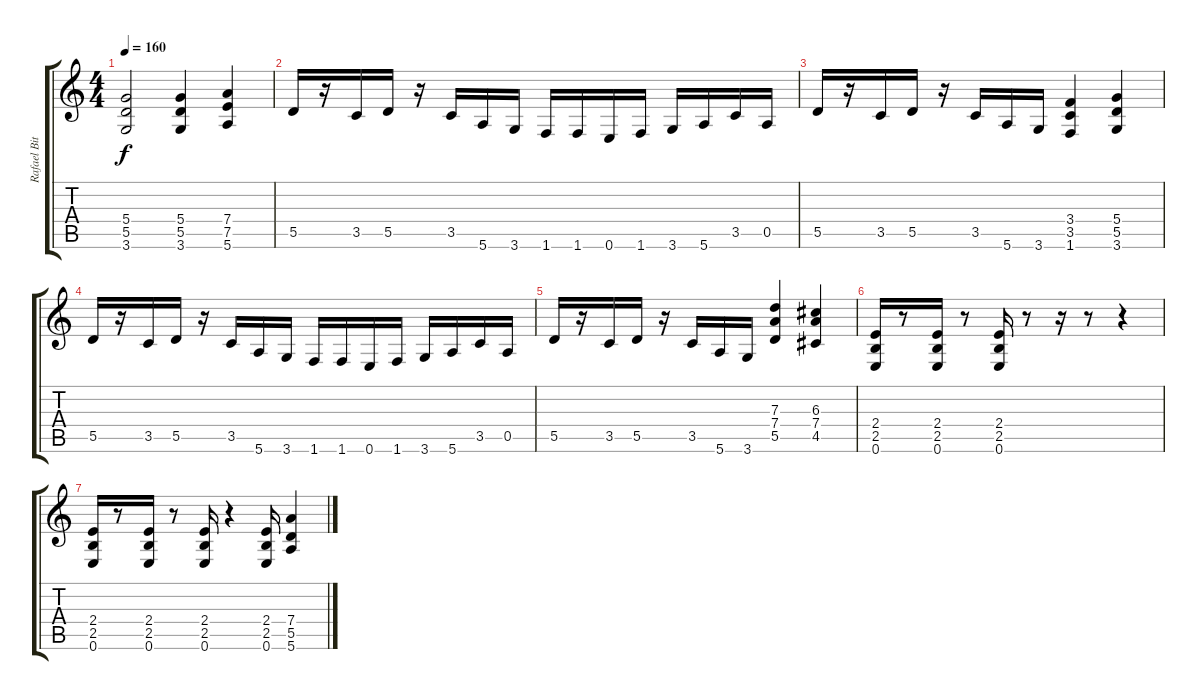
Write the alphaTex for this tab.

\track ("Rafael Bittencourt" "Rafael Bit") {instrument distortionguitar}
\staff {score tabs}
\tuning (E4 B3 G3 D3 A2 E2) {hide}
\ts (4 4)
\tempo 160
\clef g2
\ks c
(5.4{t} 5.5{t} 3.6{t}).2{dy f} (5.4 5.5 3.6).4 (7.4 7.5 5.6).4 |
5.5.16 r.16 3.5.16 5.5.16 r.16 3.5.16 5.6.16 3.6.16 1.6.16 1.6.16 0.6.16 1.6.16 3.6.16 5.6.16 3.5.16 0.5.16 |
5.5.16 r.16 3.5.16 5.5.16 r.16 3.5.16 5.6.16 3.6.16 (3.4 3.5 1.6).4 (5.4 5.5 3.6).4 |
5.5.16 r.16 3.5.16 5.5.16 r.16 3.5.16 5.6.16 3.6.16 1.6.16 1.6.16 0.6.16 1.6.16 3.6.16 5.6.16 3.5.16 0.5.16 |
5.5.16 r.16 3.5.16 5.5.16 r.16 3.5.16 5.6.16 3.6.16 (7.3 7.4 5.5).4 (6.3 7.4 4.5).4 |
(2.4 2.5 0.6).16 r.8 (2.4 2.5 0.6).16 r.8 (2.4 2.5 0.6).16 r.8 r.16 r.8 r.4 |
(2.4 2.5 0.6).16 r.8 (2.4 2.5 0.6).16 r.8 (2.4 2.5 0.6).16 r.4 (2.4 2.5 0.6).16 (7.4 5.5 5.6).4
